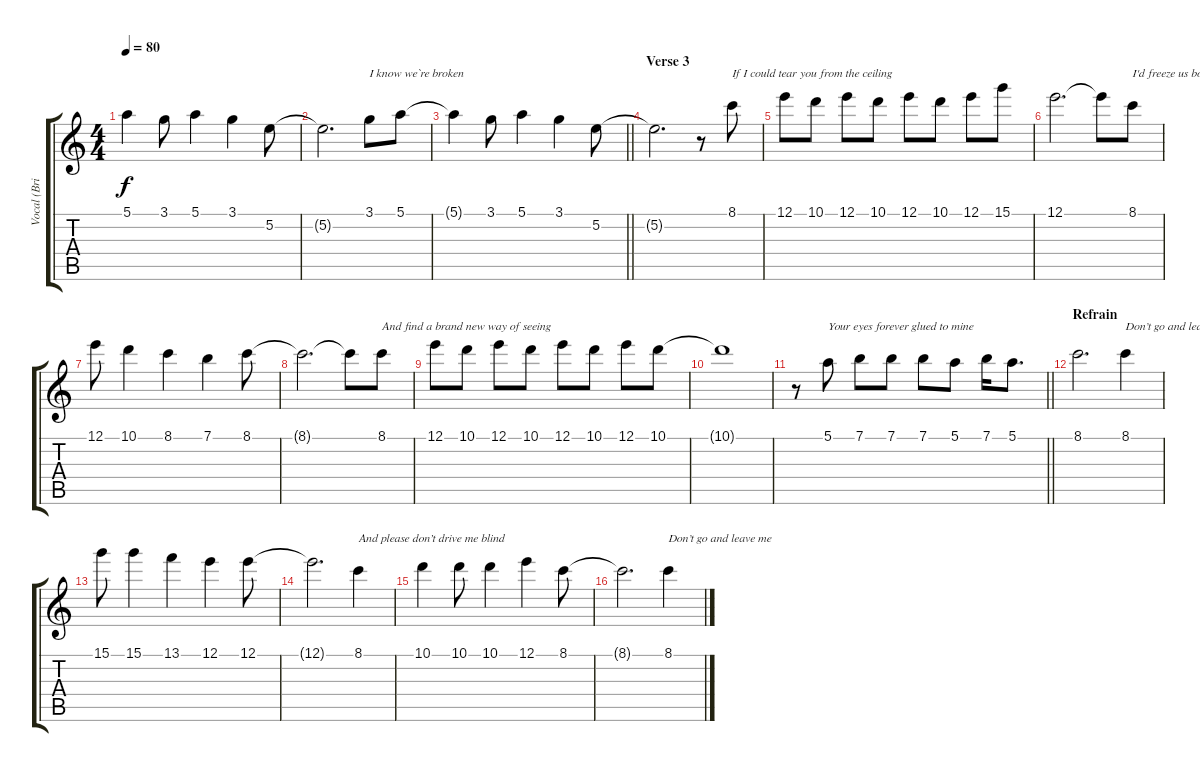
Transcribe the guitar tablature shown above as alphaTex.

\track ("Vocal (Brian)" "Vocal (Bri") {instrument electricguitarjazz}
\staff {score tabs}
\tuning (E4 B3 G3 D3 A2 E2) {hide}
\ts (4 4)
\tempo 80
\clef g2
\ks c
5.1{t}.4{dy f} 3.1.8 5.1.4 3.1.4 5.2.8 |
5.2{t}.2{d} 3.1.8{txt "I know we`re broken"} 5.1.8 |
\barLineRight lightlight
5.1{t}.4 3.1.8 5.1.4 3.1.4 5.2.8 |
\section ("" "Verse 3")
5.2{t}.2{d} r.8 8.1.8{txt "If I could tear you from the ceiling"} |
12.1.8 10.1.8 12.1.8 10.1.8 12.1.8 10.1.8 12.1.8 15.1.8 |
12.1.2{d} 12.1{t}.8 8.1.8{txt "I'd freeze us both in time"} |
12.1.8 10.1.4 8.1.4 7.1.4 8.1.8 |
8.1{t}.2{d} 8.1{t}.8 8.1.8{txt "And find a brand new way of seeing"} |
12.1.8 10.1.8 12.1.8 10.1.8 12.1.8 10.1.8 12.1.8 10.1.8 |
10.1{t}.1 |
\barLineRight lightlight
r.8 5.1.8{txt "Your eyes forever glued to mine"} 7.1.8 7.1.8 7.1.8 5.1.8 7.1.16 5.1.8{d} |
\section ("" "Refrain")
8.1.2{d} 8.1.4{txt "Don’t go and leave me"} |
15.1.8 15.1.4 13.1.4 12.1.4 12.1.8 |
12.1{t}.2{d} 8.1.4{txt "And please don’t drive me blind"} |
10.1.4 10.1.8 10.1.4 12.1.4 8.1.8 |
8.1{t}.2{d} 8.1.4{txt "Don’t go and leave me"}
